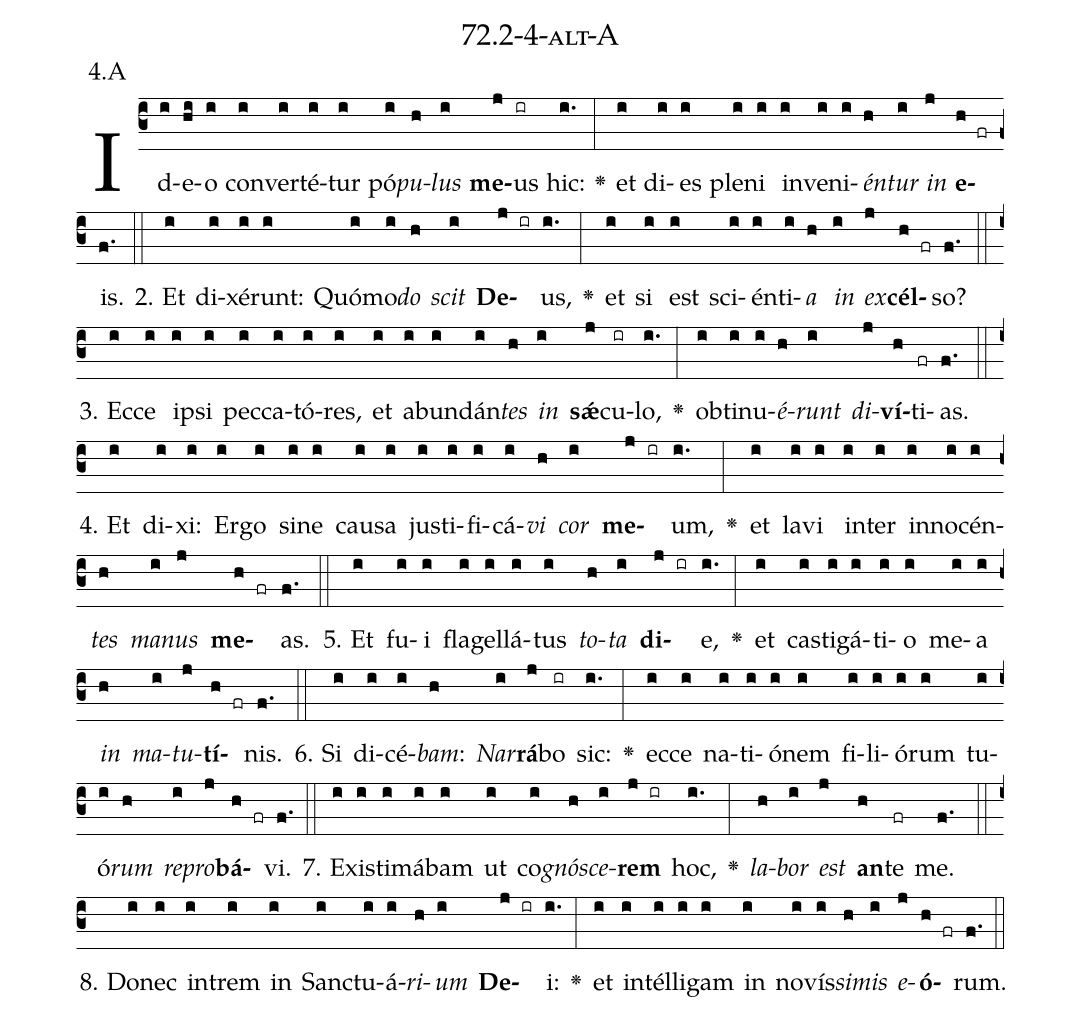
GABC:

name: 72.2-4-alt-A;
annotation: 4.A;
%%
(c3)Id(i)e(hi)o(i) con(i)ver(i)té(i)tur(i) pó(i)<i>pu</i>(h)<i>lus</i>(i) <b>me</b>(j)us(ir) hic:(i.) <v>\greheightstar</v>(:) et(i) di(i)es(i) ple(i)ni(i) in(i)ve(i)ni(i)<i>én</i>(h)<i>tur</i>(i) <i>in</i>(j) <b>e</b>(h fr)is.(f.) (::)
2. Et(i) di(i)xé(i)runt:(i) Quó(i)mo(i)<i>do</i>(h) <i>scit</i>(i) <b>De</b>(j ir)us,(i.) <v>\greheightstar</v>(:) et(i) si(i) est(i) sci(i)én(i)ti(i)<i>a</i>(h) <i>in</i>(i) <i>ex</i>(j)<b>cél</b>(h fr)so?(f.) (::)
3. Ec(i)ce(i) ip(i)si(i) pec(i)ca(i)tó(i)res,(i) et(i) ab(i)un(i)dán(i)<i>tes</i>(h) <i>in</i>(i) <b>sǽ</b>(j)cu(ir)lo,(i.) <v>\greheightstar</v>(:) ob(i)ti(i)nu(i)<i>é</i>(h)<i>runt</i>(i) <i>di</i>(j)<b>ví</b>(h)ti(fr)as.(f.) (::)
4. Et(i) di(i)xi:(i) Er(i)go(i) si(i)ne(i) cau(i)sa(i) jus(i)ti(i)fi(i)cá(i)<i>vi</i>(h) <i>cor</i>(i) <b>me</b>(j ir)um,(i.) <v>\greheightstar</v>(:) et(i) la(i)vi(i) in(i)ter(i) in(i)no(i)cén(i)<i>tes</i>(h) <i>ma</i>(i)<i>nus</i>(j) <b>me</b>(h fr)as.(f.) (::)
5. Et(i) fu(i)i(i) fla(i)gel(i)lá(i)tus(i) <i>to</i>(h)<i>ta</i>(i) <b>di</b>(j ir)e,(i.) <v>\greheightstar</v>(:) et(i) cas(i)ti(i)gá(i)ti(i)o(i) me(i)a(i) <i>in</i>(h) <i>ma</i>(i)<i>tu</i>(j)<b>tí</b>(h fr)nis.(f.) (::)
6. Si(i) di(i)cé(i)<i>bam</i>:(h) <i>Nar</i>(i)<b>rá</b>(j)bo(ir) sic:(i.) <v>\greheightstar</v>(:) ec(i)ce(i) na(i)ti(i)ó(i)nem(i) fi(i)li(i)ó(i)rum(i) tu(i)ó(i)<i>rum</i>(h) <i>re</i>(i)<i>pro</i>(j)<b>bá</b>(h fr)vi.(f.) (::)
7. Ex(i)is(i)ti(i)má(i)bam(i) ut(i) co(i)<i>gnó</i>(h)<i>sce</i>(i)<b>rem</b>(j ir) hoc,(i.) <v>\greheightstar</v>(:) <i>la</i>(h)<i>bor</i>(i) <i>est</i>(j) <b>an</b>(h)te(fr) me.(f.) (::)
8. Do(i)nec(i) in(i)trem(i) in(i) Sanc(i)tu(i)á(i)<i>ri</i>(h)<i>um</i>(i) <b>De</b>(j ir)i:(i.) <v>\greheightstar</v>(:) et(i) in(i)tél(i)li(i)gam(i) in(i) no(i)vís(i)<i>si</i>(h)<i>mis</i>(i) <i>e</i>(j)<b>ó</b>(h fr)rum.(f.) (::)
